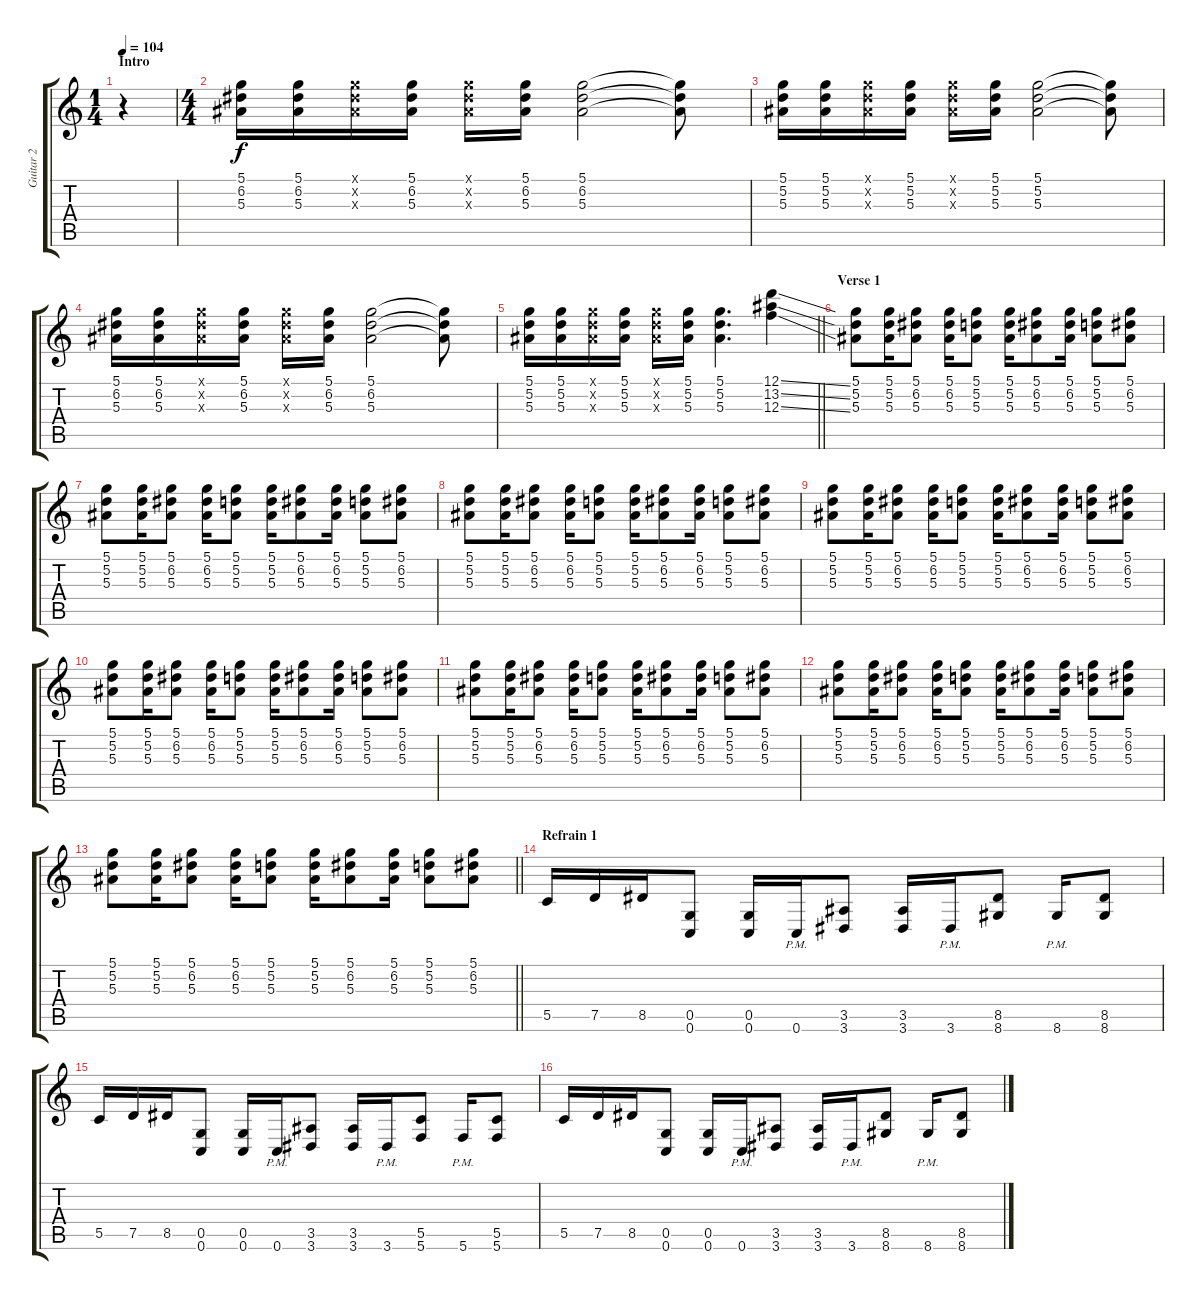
\track ("Guitar 2" "Guitar 2") {instrument distortionguitar}
\staff {score tabs}
\tuning (D4 A3 F3 C3 G2 C2) {hide}
\ts (1 4)
\section ("" "Intro")
\tempo 104
\clef g2
\ks c
r.4{dy f instrument distortionguitar} |
\ts (4 4)
(5.1 6.2 5.3).16 (5.1 6.2 5.3).16 (5.1{x} 6.2{x} 5.3{x}).16 (5.1 6.2 5.3).16 (5.1{x} 6.2{x} 5.3{x}).16 (5.1 6.2 5.3).16 (5.1 6.2 5.3).2 (5.1{t} 6.2{t} 5.3{t}).8 |
(5.1 5.2 5.3).16 (5.1 5.2 5.3).16 (5.1{x} 5.2{x} 5.3{x}).16 (5.1 5.2 5.3).16 (5.1{x} 5.2{x} 5.3{x}).16 (5.1 5.2 5.3).16 (5.1 5.2 5.3).2 (5.1{t} 5.2{t} 5.3{t}).8 |
(5.1 6.2 5.3).16 (5.1 6.2 5.3).16 (5.1{x} 6.2{x} 5.3{x}).16 (5.1 6.2 5.3).16 (5.1{x} 6.2{x} 5.3{x}).16 (5.1 6.2 5.3).16 (5.1 6.2 5.3).2 (5.1{t} 6.2{t} 5.3{t}).8 |
\barLineRight lightlight
(5.1 5.2 5.3).16 (5.1 5.2 5.3).16 (5.1{x} 5.2{x} 5.3{x}).16 (5.1 5.2 5.3).16 (5.1{x} 5.2{x} 5.3{x}).16 (5.1 5.2 5.3).16 (5.1 5.2 5.3).4{d} (12.1{ss} 13.2{ss} 12.3{ss}).4 |
\section ("" "Verse 1")
(5.1 5.2 5.3).8 (5.1 5.2 5.3).16 (5.1 6.2 5.3).8 (5.1 6.2 5.3).16 (5.1 5.2 5.3).8 (5.1 5.2 5.3).16 (5.1 6.2 5.3).8 (5.1 6.2 5.3).16 (5.1 5.2 5.3).8 (5.1 6.2 5.3).8 |
(5.1 5.2 5.3).8 (5.1 5.2 5.3).16 (5.1 6.2 5.3).8 (5.1 6.2 5.3).16 (5.1 5.2 5.3).8 (5.1 5.2 5.3).16 (5.1 6.2 5.3).8 (5.1 6.2 5.3).16 (5.1 5.2 5.3).8 (5.1 6.2 5.3).8 |
(5.1 5.2 5.3).8 (5.1 5.2 5.3).16 (5.1 6.2 5.3).8 (5.1 6.2 5.3).16 (5.1 5.2 5.3).8 (5.1 5.2 5.3).16 (5.1 6.2 5.3).8 (5.1 6.2 5.3).16 (5.1 5.2 5.3).8 (5.1 6.2 5.3).8 |
(5.1 5.2 5.3).8 (5.1 5.2 5.3).16 (5.1 6.2 5.3).8 (5.1 6.2 5.3).16 (5.1 5.2 5.3).8 (5.1 5.2 5.3).16 (5.1 6.2 5.3).8 (5.1 6.2 5.3).16 (5.1 5.2 5.3).8 (5.1 6.2 5.3).8 |
(5.1 5.2 5.3).8 (5.1 5.2 5.3).16 (5.1 6.2 5.3).8 (5.1 6.2 5.3).16 (5.1 5.2 5.3).8 (5.1 5.2 5.3).16 (5.1 6.2 5.3).8 (5.1 6.2 5.3).16 (5.1 5.2 5.3).8 (5.1 6.2 5.3).8 |
(5.1 5.2 5.3).8 (5.1 5.2 5.3).16 (5.1 6.2 5.3).8 (5.1 6.2 5.3).16 (5.1 5.2 5.3).8 (5.1 5.2 5.3).16 (5.1 6.2 5.3).8 (5.1 6.2 5.3).16 (5.1 5.2 5.3).8 (5.1 6.2 5.3).8 |
(5.1 5.2 5.3).8 (5.1 5.2 5.3).16 (5.1 6.2 5.3).8 (5.1 6.2 5.3).16 (5.1 5.2 5.3).8 (5.1 5.2 5.3).16 (5.1 6.2 5.3).8 (5.1 6.2 5.3).16 (5.1 5.2 5.3).8 (5.1 6.2 5.3).8 |
\barLineRight lightlight
(5.1 5.2 5.3).8 (5.1 5.2 5.3).16 (5.1 6.2 5.3).8 (5.1 6.2 5.3).16 (5.1 5.2 5.3).8 (5.1 5.2 5.3).16 (5.1 6.2 5.3).8 (5.1 6.2 5.3).16 (5.1 5.2 5.3).8 (5.1 6.2 5.3).8 |
\section ("" "Refrain 1")
5.5.16{volume 13} 7.5.16 8.5.16 (0.5 0.6).8 (0.5 0.6).16 0.6{pm}.16 (3.5 3.6).8 (3.5 3.6).16 3.6{pm}.16 (8.5 8.6).8 8.6{pm}.16 (8.5 8.6).8 |
5.5.16 7.5.16 8.5.16 (0.5 0.6).8 (0.5 0.6).16 0.6{pm}.16 (3.5 3.6).8 (3.5 3.6).16 3.6{pm}.16 (5.5 5.6).8 5.6{pm}.16 (5.5 5.6).8 |
5.5.16 7.5.16 8.5.16 (0.5 0.6).8 (0.5 0.6).16 0.6{pm}.16 (3.5 3.6).8 (3.5 3.6).16 3.6{pm}.16 (8.5 8.6).8 8.6{pm}.16 (8.5 8.6).8
